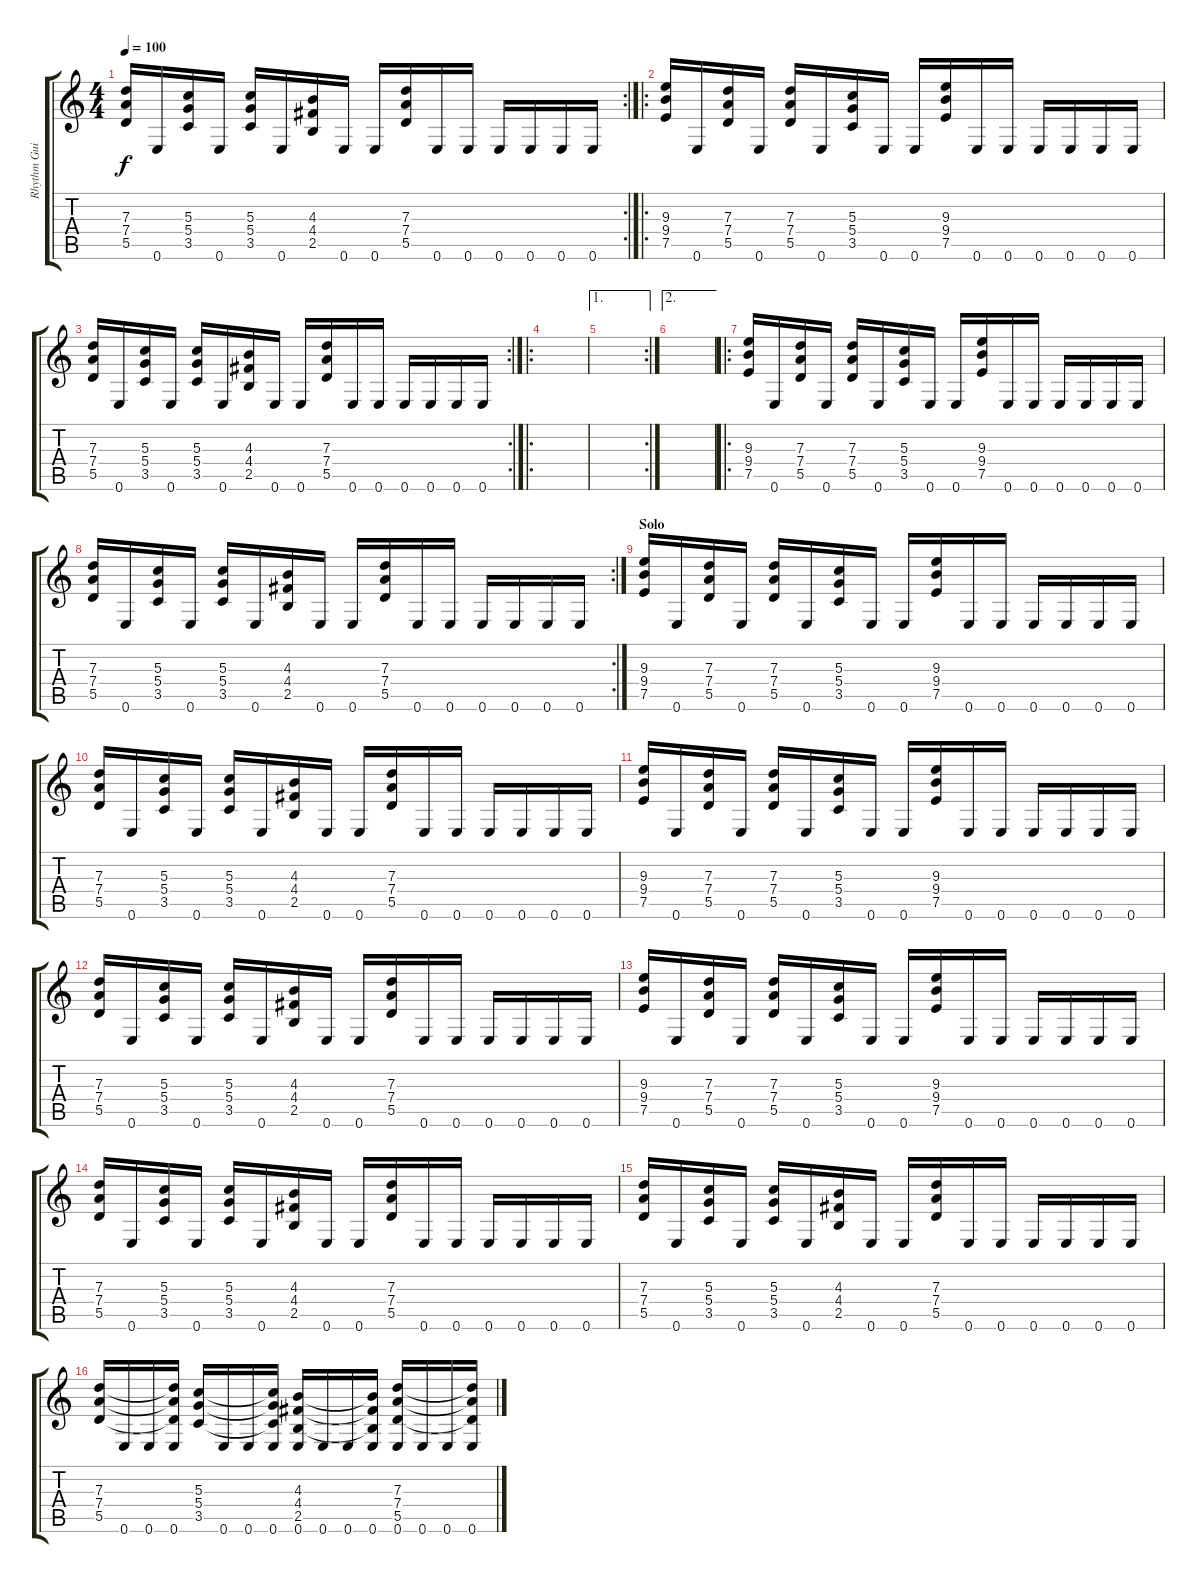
\track ("Rhythm Guitar" "Rhythm Gui") {instrument distortionguitar}
\staff {score tabs}
\tuning (E4 B3 G3 D3 A2 E2) {hide}
\rc 2
\ts (4 4)
\tempo 100
\clef g2
\ks c
(7.3 7.4 5.5).16{dy f} 0.6.16 (5.3 5.4 3.5).16 0.6.16 (5.3 5.4 3.5).16 0.6.16 (4.3 4.4 2.5).16 0.6.16 0.6.16 (7.3 7.4 5.5).16 0.6.16 0.6.16 0.6.16 0.6.16 0.6.16 0.6.16 |
\ro
(9.3 9.4 7.5).16 0.6.16 (7.3 7.4 5.5).16 0.6.16 (7.3 7.4 5.5).16 0.6.16 (5.3 5.4 3.5).16 0.6.16 0.6.16 (9.3 9.4 7.5).16 0.6.16 0.6.16 0.6.16 0.6.16 0.6.16 0.6.16 |
\rc 2
(7.3 7.4 5.5).16 0.6.16 (5.3 5.4 3.5).16 0.6.16 (5.3 5.4 3.5).16 0.6.16 (4.3 4.4 2.5).16 0.6.16 0.6.16 (7.3 7.4 5.5).16 0.6.16 0.6.16 0.6.16 0.6.16 0.6.16 0.6.16 |
\ro
|
\ae 1
\rc 2
|
\ae 2
|
\ro
(9.3 9.4 7.5).16 0.6.16 (7.3 7.4 5.5).16 0.6.16 (7.3 7.4 5.5).16 0.6.16 (5.3 5.4 3.5).16 0.6.16 0.6.16 (9.3 9.4 7.5).16 0.6.16 0.6.16 0.6.16 0.6.16 0.6.16 0.6.16 |
\rc 2
(7.3 7.4 5.5).16 0.6.16 (5.3 5.4 3.5).16 0.6.16 (5.3 5.4 3.5).16 0.6.16 (4.3 4.4 2.5).16 0.6.16 0.6.16 (7.3 7.4 5.5).16 0.6.16 0.6.16 0.6.16 0.6.16 0.6.16 0.6.16 |
\section ("" "Solo")
(9.3 9.4 7.5).16 0.6.16 (7.3 7.4 5.5).16 0.6.16 (7.3 7.4 5.5).16 0.6.16 (5.3 5.4 3.5).16 0.6.16 0.6.16 (9.3 9.4 7.5).16 0.6.16 0.6.16 0.6.16 0.6.16 0.6.16 0.6.16 |
(7.3 7.4 5.5).16 0.6.16 (5.3 5.4 3.5).16 0.6.16 (5.3 5.4 3.5).16 0.6.16 (4.3 4.4 2.5).16 0.6.16 0.6.16 (7.3 7.4 5.5).16 0.6.16 0.6.16 0.6.16 0.6.16 0.6.16 0.6.16 |
(9.3 9.4 7.5).16 0.6.16 (7.3 7.4 5.5).16 0.6.16 (7.3 7.4 5.5).16 0.6.16 (5.3 5.4 3.5).16 0.6.16 0.6.16 (9.3 9.4 7.5).16 0.6.16 0.6.16 0.6.16 0.6.16 0.6.16 0.6.16 |
(7.3 7.4 5.5).16 0.6.16 (5.3 5.4 3.5).16 0.6.16 (5.3 5.4 3.5).16 0.6.16 (4.3 4.4 2.5).16 0.6.16 0.6.16 (7.3 7.4 5.5).16 0.6.16 0.6.16 0.6.16 0.6.16 0.6.16 0.6.16 |
(9.3 9.4 7.5).16 0.6.16 (7.3 7.4 5.5).16 0.6.16 (7.3 7.4 5.5).16 0.6.16 (5.3 5.4 3.5).16 0.6.16 0.6.16 (9.3 9.4 7.5).16 0.6.16 0.6.16 0.6.16 0.6.16 0.6.16 0.6.16 |
(7.3 7.4 5.5).16 0.6.16 (5.3 5.4 3.5).16 0.6.16 (5.3 5.4 3.5).16 0.6.16 (4.3 4.4 2.5).16 0.6.16 0.6.16 (7.3 7.4 5.5).16 0.6.16 0.6.16 0.6.16 0.6.16 0.6.16 0.6.16 |
(7.3 7.4 5.5).16 0.6.16 (5.3 5.4 3.5).16 0.6.16 (5.3 5.4 3.5).16 0.6.16 (4.3 4.4 2.5).16 0.6.16 0.6.16 (7.3 7.4 5.5).16 0.6.16 0.6.16 0.6.16 0.6.16 0.6.16 0.6.16 |
(7.3 7.4 5.5).16 0.6.16 0.6.16 (7.3{t} 7.4{t} 5.5{t} 0.6).16 (5.3 5.4 3.5).16 0.6.16 0.6.16 (5.3{t} 5.4{t} 3.5{t} 0.6).16 (4.3 4.4 2.5 0.6).16 0.6.16 0.6.16 (4.3{t} 4.4{t} 2.5{t} 0.6).16 (7.3 7.4 5.5 0.6).16 0.6.16 0.6.16 (7.3{t} 7.4{t} 5.5{t} 0.6).16
